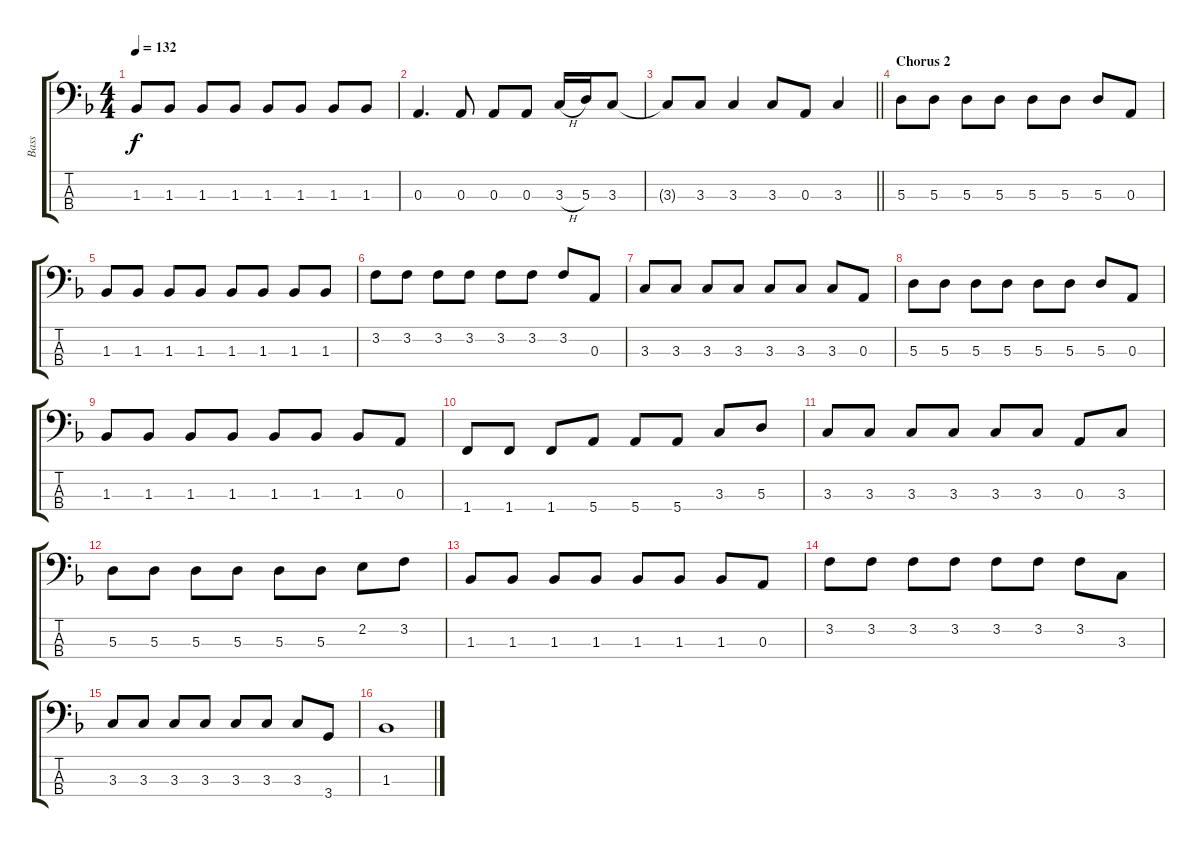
\track ("Bass" "Bass") {instrument electricbassfinger}
\staff {score tabs}
\tuning (G2 D2 A1 E1) {hide}
\ts (4 4)
\tempo 132
\clef f4
\ks f
1.3.8{dy f} 1.3.8 1.3.8 1.3.8 1.3.8 1.3.8 1.3.8 1.3.8 |
0.3.4{d} 0.3.8 0.3.8 0.3.8 3.3{h}.16 5.3.16 3.3.8 |
\barLineRight lightlight
3.3{t}.8 3.3.8 3.3.4 3.3.8 0.3.8 3.3.4 |
\section ("" "Chorus 2")
5.3.8 5.3.8 5.3.8 5.3.8 5.3.8 5.3.8 5.3.8 0.3.8 |
1.3.8 1.3.8 1.3.8 1.3.8 1.3.8 1.3.8 1.3.8 1.3.8 |
3.2.8 3.2.8 3.2.8 3.2.8 3.2.8 3.2.8 3.2.8 0.3.8 |
3.3.8 3.3.8 3.3.8 3.3.8 3.3.8 3.3.8 3.3.8 0.3.8 |
5.3.8 5.3.8 5.3.8 5.3.8 5.3.8 5.3.8 5.3.8 0.3.8 |
1.3.8 1.3.8 1.3.8 1.3.8 1.3.8 1.3.8 1.3.8 0.3.8 |
1.4.8 1.4.8 1.4.8 5.4.8 5.4.8 5.4.8 3.3.8 5.3.8 |
3.3.8 3.3.8 3.3.8 3.3.8 3.3.8 3.3.8 0.3.8 3.3.8 |
5.3.8 5.3.8 5.3.8 5.3.8 5.3.8 5.3.8 2.2.8 3.2.8 |
1.3.8 1.3.8 1.3.8 1.3.8 1.3.8 1.3.8 1.3.8 0.3.8 |
3.2.8 3.2.8 3.2.8 3.2.8 3.2.8 3.2.8 3.2.8 3.3.8 |
3.3.8 3.3.8 3.3.8 3.3.8 3.3.8 3.3.8 3.3.8 3.4.8 |
1.3.1
